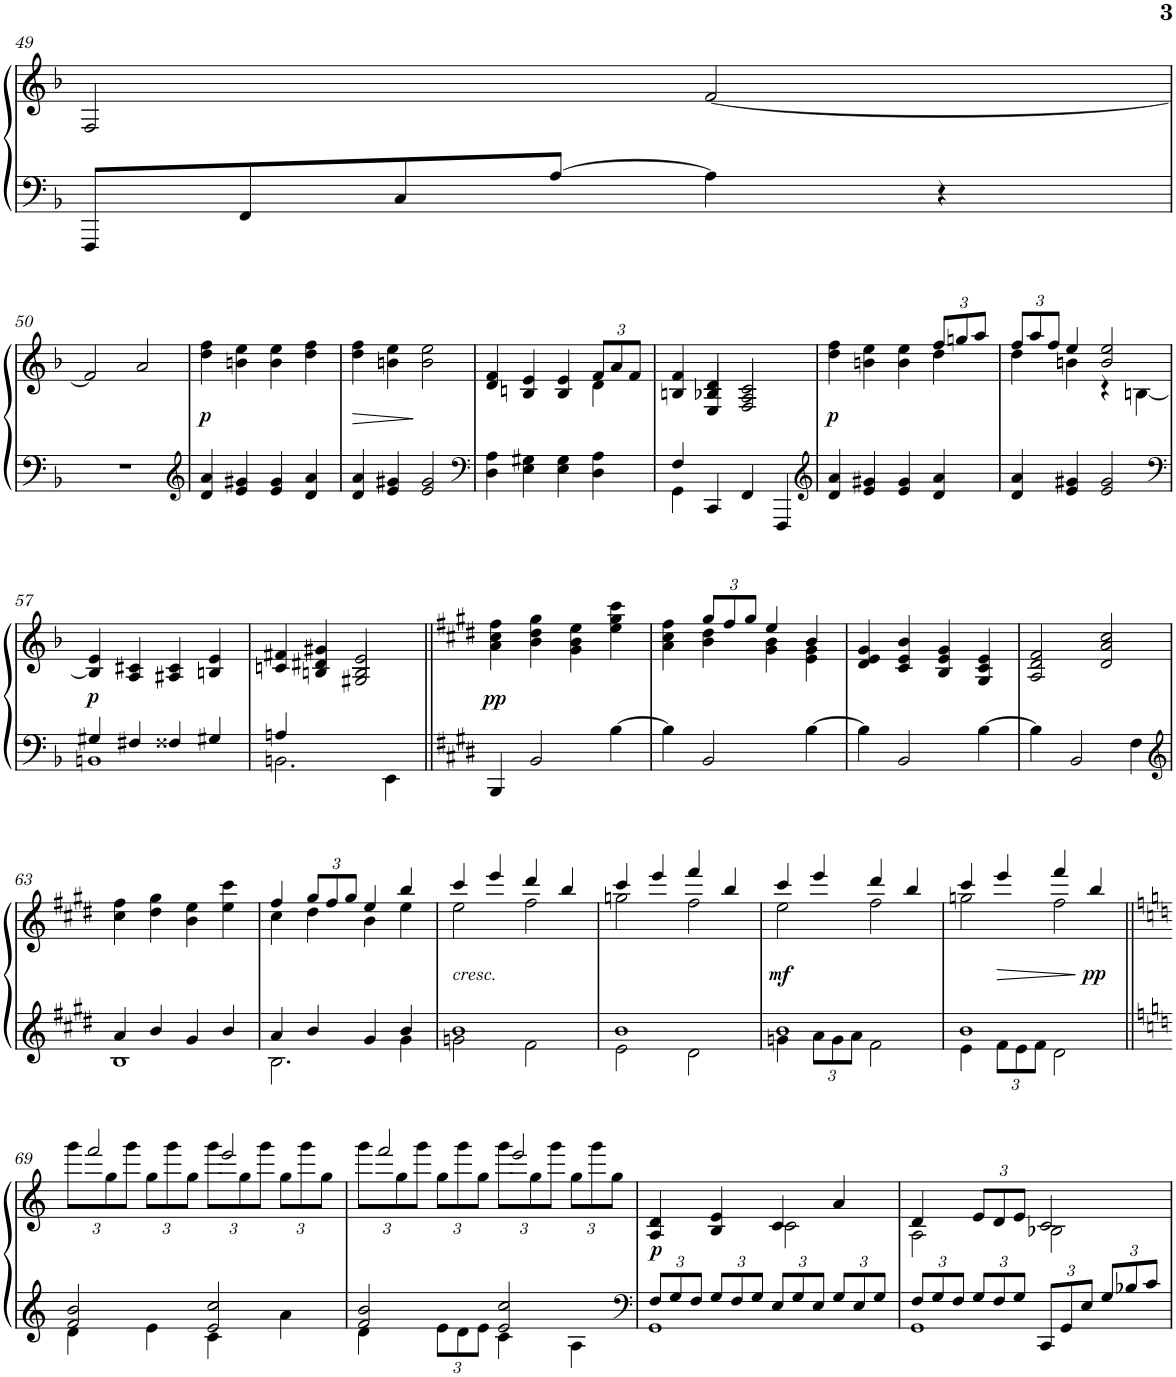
**kern	**kern	**dynam
*part1	*part1	*part1
*staff2	*staff1	*staff1/2
*I"Piano	*	*
*I'Pno.	*	*
!!LO:PB:g=z
*clefF4	*clefG2	*
*k[b-]	*k[b-]	*
*M4/4	*M4/4	*
*met(c)	*met(c)	*
=49	=49	=49
8FFF/L	2F/	.
8FF/	.	.
8C/	.	.
[8A/J	.	.
4A\]	[2f/	.
4r	.	.
!!LO:LB:g=z
=50	=50	=50
1r	2f/]	.
.	2a/	.
=51	=51	=51
*clefG2	*	*
!	!	!LO:DY:b
4d/ 4a/	4dd\ 4ff\	p
4e/ 4g#X/	4bn\ 4ee\	.
4e/ 4g#/	4b\ 4ee\	.
4d/ 4a/	4dd\ 4ff\	.
=52	=52	=52
!	!	!LO:HP:b
4d/ 4a/	4dd\ 4ff\	>
4e/ 4g#X/	4bn\ 4ee\	.
2e/ 2g#/	2b\ 2ee\	]
=53	=53	=53
*clefF4	*	*
*	*^	*
4D\ 4A\	4d/ 4f/	2.ryy	.
4E\ 4G#X\	4Bn/ 4e/	.	.
4E\ 4G#\	4B/ 4e/	.	.
*	*Xbrackettup	*	*
4D\ 4A\	12f/L	4d\	.
.	12a/	.	.
.	12f/J	.	.
=54	=54	=54	=54
*^	*	*	*
4F/	4GG\	4Bn/ 4f/	4ryy	.
2.ryy	4CC/	4B-X/ 4d/	4E/	.
.	4FF/	2A/ 2c/	2F/	.
.	4FFF/	.	.	.
*v	*v	*	*	*
=55	=55	=55	=55
*clefG2	*	*	*
*^	*	*	*
!	!	!	!	!LO:DY:b
*v	*v	*	*	*
4d/ 4a/	4dd\ 4ff\	2.ryy	p
4e/ 4g#X/	4bn\ 4ee\	.	.
4e/ 4g#/	4b\ 4ee\	.	.
4d/ 4a/	12ff/L	4dd\	.
.	12ggn/	.	.
.	12aa/J	.	.
=56	=56	=56	=56
4d/ 4a/	12ff/L	4dd\	.
.	12aa/	.	.
.	12ff/J	.	.
4e/ 4g#X/	4ee/	4bn\	.
2e/ 2g#/	2b/ 2ee/	4r	.
.	.	[4Bn\	.
*	*v	*v	*
!!LO:LB:g=z
=57	=57	=57
*clefF4	*	*
*^	*^	*
!	!	!	!	!LO:DY:b
*	*	*v	*v	*
4G#X/	1BBn	4B/] 4e/	p
4F#X/	.	4A/ 4c#X/	.
4F##X/	.	4A#X/ 4c#/	.
4G#X/	.	4Bn/ 4e/	.
=58	=58	=58	=58
*	*	*^	*
4An/	2.BBn\	4cn/ 4f#X/	4ryy	.
2.ryy	.	4d#X/ 4g#X/	4Bn/	.
.	.	2B/ 2e/	2G#X/	.
.	4EE\	.	.	.
*v	*v	*	*	*
*	*v	*v	*
=59||	=59||	=59||
*k[f#c#g#d#]	*k[f#c#g#d#]	*
*^	*	*
!	!	!	!LO:DY:b
*v	*v	*	*
4BBB/	4a\ 4cc#\ 4ff#\	pp
2BB/	4b\ 4dd#\ 4gg#\	.
.	4g#\ 4b\ 4ee\	.
[4B\	4ee\ 4gg#\ 4ccc#\	.
=60	=60	=60
*	*^	*
4B\]	4a\ 4cc#\ 4ff#\	4ryy	.
2BB/	12gg#/L	4b\ 4dd#\	.
.	12ff#/	.	.
.	12gg#/J	.	.
.	4ee/	4g#\ 4b\	.
[4B\	4b/	4e\ 4g#\	.
*	*v	*v	*
=61	=61	=61
4B\]	4d#/ 4e/ 4g#/	.
2BB/	4c#/ 4e/ 4b/	.
.	4B/ 4e/ 4g#/	.
[4B\	4G#/ 4c#/ 4e/	.
=62	=62	=62
4B\]	2A/ 2d#/ 2f#/	.
2BB/	.	.
.	2d#/ 2a/ 2cc#/	.
4F#\	.	.
!!LO:LB:g=z
=63	=63	=63
*clefG2	*	*
*^	*	*
4a/	1B	4cc#\ 4ff#\	.
4b/	.	4dd#\ 4gg#\	.
4g#/	.	4b\ 4ee\	.
4b/	.	4ee\ 4ccc#\	.
=64	=64	=64	=64
*	*	*^	*
4a/	2.B\	4ff#/	4cc#\	.
4b/	.	12gg#/L	4dd#\	.
.	.	12ff#/	.	.
.	.	12gg#/J	.	.
4g#/	.	4ee/	4b\	.
4b/	4g#\	4bb/	4ee\	.
=65	=65	=65	=65	=65
!	!	!LO:TX:b:i:t=cresc.	!	!
1b	2gn\	4ccc#/	2ee\	.
.	.	4eee/	.	.
.	2f#\	4ddd#/	2ff#\	.
.	.	4bb/	.	.
=66	=66	=66	=66	=66
1b	2e\	4ccc#/	2ggn\	.
.	.	4eee/	.	.
.	2d#\	4fff#/	2ff#\	.
.	.	4bb/	.	.
=67	=67	=67	=67	=67
!	!	!	!	!LO:DY:b
1b	4gn\	4ccc#/	2ee\	mf
*	*Xbrackettup	*	*	*
.	12a\L	4eee/	.	.
.	12g\	.	.	.
.	12a\J	.	.	.
.	2f#\	4ddd#/	2ff#\	.
.	.	4bb/	.	.
=68	=68	=68	=68	=68
1b	4e\	4ccc#/	2ggn\	.
!	!	!	!	!LO:HP:b
.	12f#\L	4eee/	.	>
.	12e\	.	.	.
.	12f#\J	.	.	.
.	2d#\	4fff#/	2ff#\	.
!	!	!	!	!LO:DY:n=1:b
.	.	4bb/	.	] pp
*v	*v	*	*	*
!!LO:LB:g=z	!!
=69||	=69||	=69||	=69||
*k[]	*k[]	*	*
*^	*	*	*
*	*^	*	*	*
2f/ 2b/	1ryy	4d\	2fff/	12ggg\L	.
.	.	.	.	12gg\	.
.	.	.	.	12ggg\J	.
.	.	4e\	.	12gg\L	.
.	.	.	.	12ggg\	.
.	.	.	.	12gg\J	.
2e/ 2cc/	.	4c\	2eee/	12ggg\L	.
.	.	.	.	12gg\	.
.	.	.	.	12ggg\J	.
.	.	4a\	.	12gg\L	.
.	.	.	.	12ggg\	.
.	.	.	.	12gg\J	.
=70	=70	=70	=70	=70	=70
2f/ 2b/	1ryy	4d\	2fff/	12ggg\L	.
.	.	.	.	12gg\	.
.	.	.	.	12ggg\J	.
.	.	12e\L	.	12gg\L	.
.	.	12d\	.	12ggg\	.
.	.	12e\J	.	12gg\J	.
2e/ 2cc/	.	4c\	2eee/	12ggg\L	.
.	.	.	.	12gg\	.
.	.	.	.	12ggg\J	.
.	.	4A\	.	12gg\L	.
.	.	.	.	12ggg\	.
.	.	.	.	12gg\J	.
*v	*v	*v	*	*	*
=71	=71	=71	=71
*clefF4	*	*	*
*^	*	*	*
!	!	!	!	!LO:DY:b
12F/L	1GG	4A/ 4d/	2ryy	p
12G/	.	.	.	.
12F/J	.	.	.	.
12G/L	.	4B/ 4e/	.	.
12F/	.	.	.	.
12G/J	.	.	.	.
12E/L	.	4c/	2c\	.
12G/	.	.	.	.
12E/J	.	.	.	.
12G/L	.	4a/	.	.
12E/	.	.	.	.
12G/J	.	.	.	.
=72	=72	=72	=72	=72
12F/L	1GG	4d/	2A\	.
12G/	.	.	.	.
12F/J	.	.	.	.
12G/L	.	12e/L	.	.
12F/	.	12d/	.	.
12G/J	.	12e/J	.	.
12CC/L	.	2c/	2B-X\	.
12GG/	.	.	.	.
12E/J	.	.	.	.
12G/L	.	.	.	.
12B-X/	.	.	.	.
12c/J	.	.	.	.
*v	*v	*	*	*
*	*v	*v	*
=	=	=
*-	*-	*-
